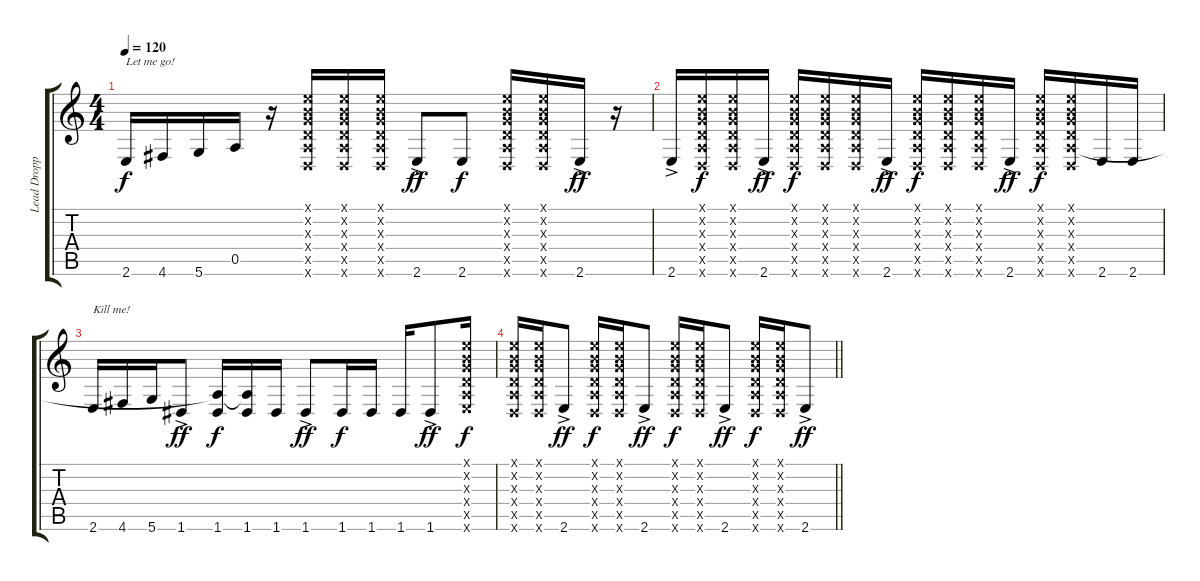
\track ("Lead Dropped D " "Lead Dropp") {instrument distortionguitar}
\staff {score tabs}
\tuning (E4 B3 G3 D3 A2 D2) {hide}
\ts (4 4)
\tempo 120
\clef g2
\ks c
2.6.16{txt "Let me go!" dy f} 4.6.16 5.6.16 0.5.16 r.16 (0.1{x} 0.2{x} 0.3{x} 0.4{x} 0.5{x} 0.6{x}).16 (0.1{x} 0.2{x} 0.3{x} 0.4{x} 0.5{x} 0.6{x}).16 (0.1{x} 0.2{x} 0.3{x} 0.4{x} 0.5{x} 0.6{x}).16 2.6{ac}.8{dy ff} 2.6.8{dy f} (0.1{x} 0.2{x} 0.3{x} 0.4{x} 0.5{x} 0.6{x}).16 (0.1{x} 0.2{x} 0.3{x} 0.4{x} 0.5{x} 0.6{x}).16 2.6{ac}.16{dy ff} r.16 |
2.6{ac}.16 (0.1{x} 0.2{x} 0.3{x} 0.4{x} 0.5{x} 0.6{x}).16{dy f} (0.1{x} 0.2{x} 0.3{x} 0.4{x} 0.5{x} 0.6{x}).16 2.6{ac}.16{dy ff} (0.1{x} 0.2{x} 0.3{x} 0.4{x} 0.5{x} 0.6{x}).16{dy f} (0.1{x} 0.2{x} 0.3{x} 0.4{x} 0.5{x} 0.6{x}).16 (0.1{x} 0.2{x} 0.3{x} 0.4{x} 0.5{x} 0.6{x}).16 2.6{ac}.16{dy ff} (0.1{x} 0.2{x} 0.3{x} 0.4{x} 0.5{x} 0.6{x}).16{dy f} (0.1{x} 0.2{x} 0.3{x} 0.4{x} 0.5{x} 0.6{x}).16 (0.1{x} 0.2{x} 0.3{x} 0.4{x} 0.5{x} 0.6{x}).16 2.6{ac}.16{dy ff} (0.1{x} 0.2{x} 0.3{x} 0.4{x} 0.5{x} 0.6{x}).16{dy f} (0.1{x} 0.2{x} 0.3{x} 0.4{x} 0.5{x} 0.6{x}).16 2.6.16 2.6.16 |
2.6.16{txt "Kill me!"} 4.6.16 5.6.16 1.6{ac}.8{dy ff} (0.5{t} 1.6).16{dy f} (0.5{t} 1.6).16 1.6.16 1.6{ac}.8{dy ff} 1.6.16{dy f} 1.6.16 1.6.16 1.6{ac}.8{dy ff} (0.1{x} 0.2{x} 0.3{x} 0.4{x} 0.5{x} 2.6{x}).16{dy f} |
\barLineRight lightlight
(0.1{x} 0.2{x} 0.3{x} 0.4{x} 0.5{x} 0.6{x}).16 (0.1{x} 0.2{x} 0.3{x} 0.4{x} 0.5{x} 0.6{x}).16 2.6{ac}.8{dy ff} (0.1{x} 0.2{x} 0.3{x} 0.4{x} 0.5{x} 0.6{x}).16{dy f} (0.1{x} 0.2{x} 0.3{x} 0.4{x} 0.5{x} 0.6{x}).16 2.6{ac}.8{dy ff} (0.1{x} 0.2{x} 0.3{x} 0.4{x} 0.5{x} 0.6{x}).16{dy f} (0.1{x} 0.2{x} 0.3{x} 0.4{x} 0.5{x} 0.6{x}).16 2.6{ac}.8{dy ff} (0.1{x} 0.2{x} 0.3{x} 0.4{x} 0.5{x} 0.6{x}).16{dy f} (0.1{x} 0.2{x} 0.3{x} 0.4{x} 0.5{x} 0.6{x}).16 2.6{ac}.8{dy ff}
